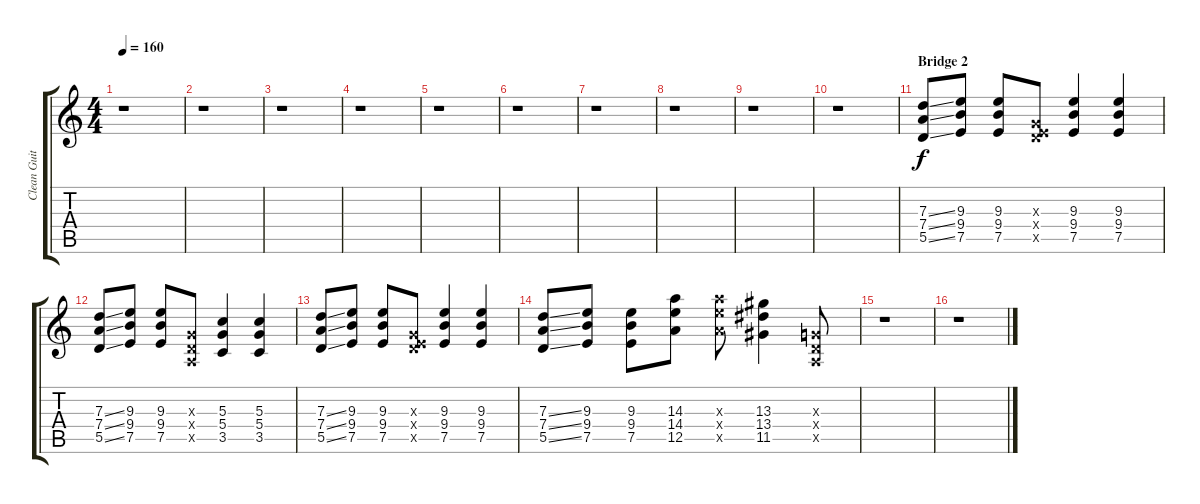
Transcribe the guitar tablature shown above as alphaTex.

\track ("Clean Guitar" "Clean Guit") {instrument electricguitarclean}
\staff {score tabs}
\tuning (E4 B3 G3 D3 A2 E2) {hide}
\ts (4 4)
\tempo 160
\clef g2
\ks c
r.1{dy f} |
r.1 |
r.1 |
r.1 |
r.1 |
r.1 |
r.1 |
r.1 |
r.1 |
r.1 |
\section ("" "Bridge 2")
(7.3{ss} 7.4{ss} 5.5{ss}).8 (9.3 9.4 7.5).8 (9.3 9.4 7.5).8 (0.3{x} 0.4{x} 7.5{x}).8 (9.3 9.4 7.5).4 (9.3 9.4 7.5).4 |
(7.3{ss} 7.4{ss} 5.5{ss}).8 (9.3 9.4 7.5).8 (9.3 9.4 7.5).8 (0.3{x} 0.4{x} 0.5{x}).8 (5.3 5.4 3.5).4 (5.3 5.4 3.5).4 |
(7.3{ss} 7.4{ss} 5.5{ss}).8 (9.3 9.4 7.5).8 (9.3 9.4 7.5).8 (0.3{x} 0.4{x} 7.5{x}).8 (9.3 9.4 7.5).4 (9.3 9.4 7.5).4 |
(7.3{ss} 7.4{ss} 5.5{ss}).8 (9.3 9.4 7.5).8 (9.3 9.4 7.5).8 (14.3 14.4 12.5).8 (14.3{x} 14.4{x} 12.5{x}).8 (13.3 13.4 11.5).4 (0.3{x} 0.4{x} 0.5{x}).8 |
r.1 |
r.1
